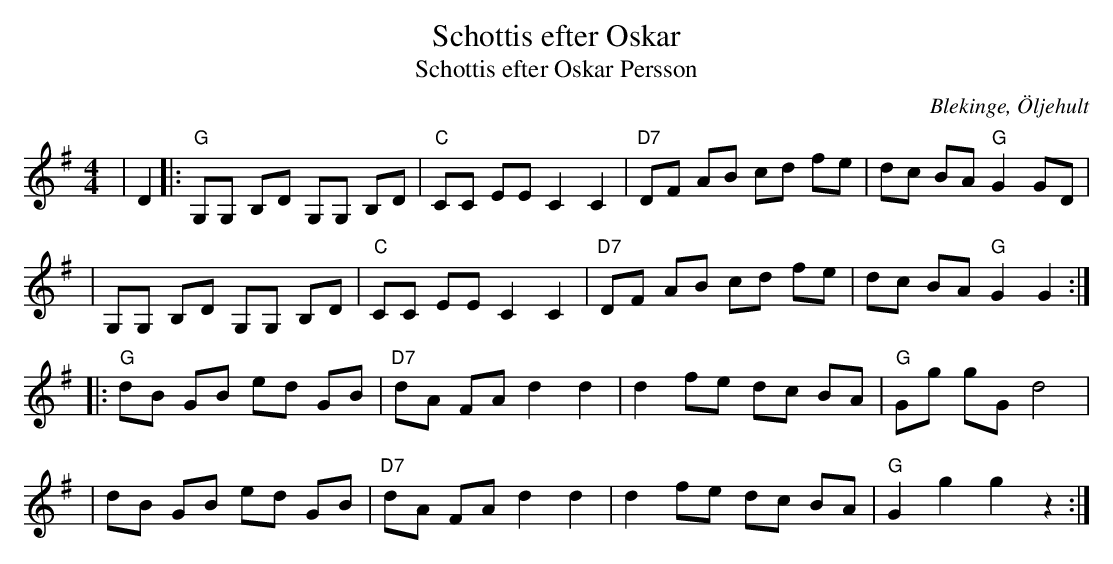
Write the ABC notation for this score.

X:1
T:Schottis efter Oskar
T:Schottis efter Oskar Persson
O:Blekinge, Öljehult
M: 4/4
L: 1/4
K: G
|D|:"G"G,/G,/ B,/D/ G,/G,/ B,/D/|"C"C/C/ E/E/CC|"D7"D/F/ A/B/ c/d/ f/e/|d/c/ B/A/"G"GG/D/|
|G,/G,/ B,/D/ G,/G,/ B,/D/|"C"C/C/ E/E/CC|"D7"D/F/ A/B/ c/d/ f/e/|d/c/ B/A/"G"GG:|
|:"G"d/B/ G/B/ e/d/ G/B/|"D7"d/A/ F/A/dd|df/e/ d/c/ B/A/|"G"G/g/ g/G/d2|
|d/B/ G/B/ e/d/ G/B/|"D7"d/A/ F/A/dd|df/e/ d/c/ B/A/|"G"Gggz:|
